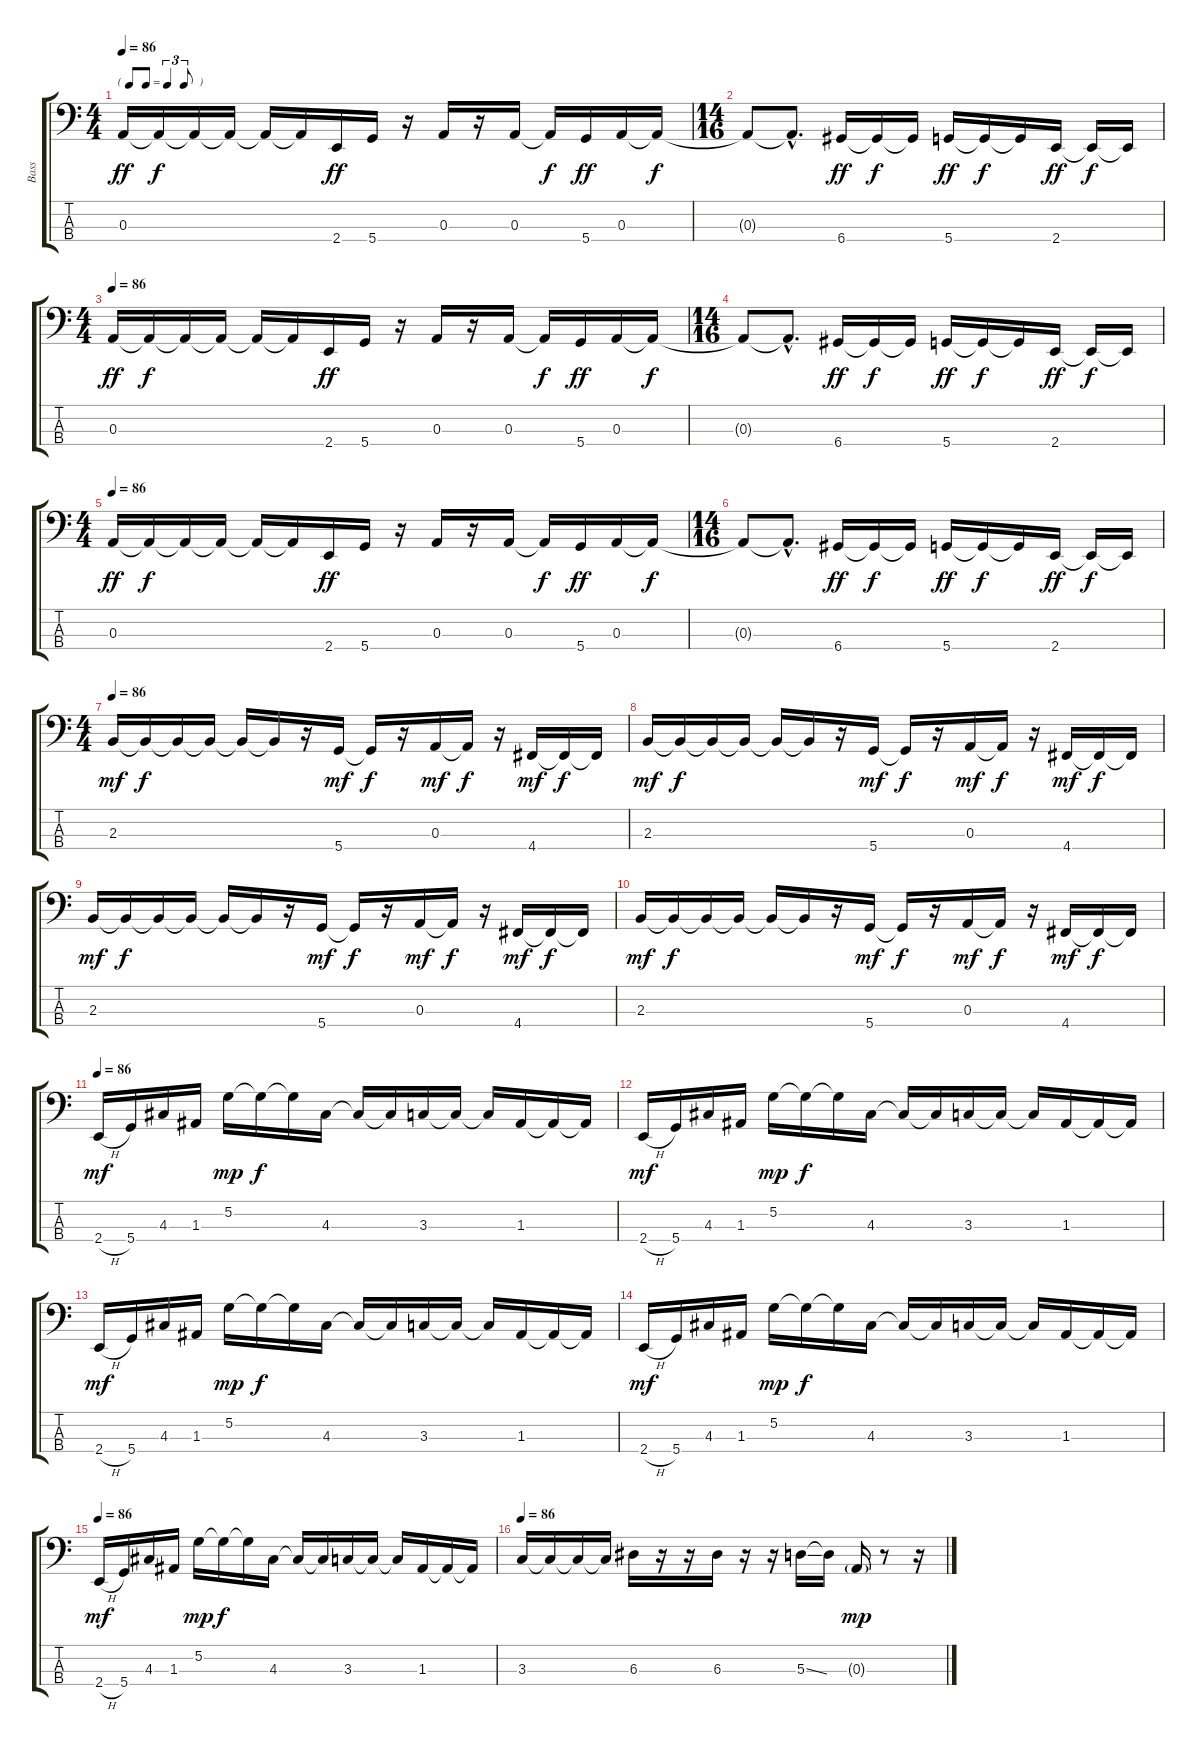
\track ("Bass" "Bass") {instrument electricbassfinger}
\staff {score tabs}
\tuning (G2 D2 A1 D1) {hide}
\ts (4 4)
\tf triplet8th
\tempo 86
\clef f4
\ks c
0.3.16{dy ff} 0.3{t}.16{dy f} 0.3{t}.16 0.3{t}.16 0.3{t}.16 0.3{t}.16 2.4.16{dy ff} 5.4.16 r.16 0.3.16 r.16 0.3.16 0.3{t}.16{dy f} 5.4.16{dy ff} 0.3.16 0.3{t}.16{dy f} |
\ts (14 16)
0.3{t}.8 0.3{hac t}.8{d} 6.4.16{dy ff} 6.4{t}.16{dy f} 6.4{t}.16 5.4.16{dy ff} 5.4{t}.16{dy f} 5.4{t}.16 2.4.16{dy ff} 2.4{t}.16{dy f} 2.4{t}.16 |
\ts (4 4)
\tempo 86
0.3.16{dy ff} 0.3{t}.16{dy f} 0.3{t}.16 0.3{t}.16 0.3{t}.16 0.3{t}.16 2.4.16{dy ff} 5.4.16 r.16 0.3.16 r.16 0.3.16 0.3{t}.16{dy f} 5.4.16{dy ff} 0.3.16 0.3{t}.16{dy f} |
\ts (14 16)
0.3{t}.8 0.3{hac t}.8{d} 6.4.16{dy ff} 6.4{t}.16{dy f} 6.4{t}.16 5.4.16{dy ff} 5.4{t}.16{dy f} 5.4{t}.16 2.4.16{dy ff} 2.4{t}.16{dy f} 2.4{t}.16 |
\ts (4 4)
\tempo 86
0.3.16{dy ff} 0.3{t}.16{dy f} 0.3{t}.16 0.3{t}.16 0.3{t}.16 0.3{t}.16 2.4.16{dy ff} 5.4.16 r.16 0.3.16 r.16 0.3.16 0.3{t}.16{dy f} 5.4.16{dy ff} 0.3.16 0.3{t}.16{dy f} |
\ts (14 16)
0.3{t}.8 0.3{hac t}.8{d} 6.4.16{dy ff} 6.4{t}.16{dy f} 6.4{t}.16 5.4.16{dy ff} 5.4{t}.16{dy f} 5.4{t}.16 2.4.16{dy ff} 2.4{t}.16{dy f} 2.4{t}.16 |
\ts (4 4)
\tempo 86
2.3.16{dy mf} 2.3{t}.16{dy f} 2.3{t}.16 2.3{t}.16 2.3{t}.16 2.3{t}.16 r.16 5.4.16{dy mf} 5.4{t}.16{dy f} r.16 0.3.16{dy mf} 0.3{t}.16{dy f} r.16 4.4.16{dy mf} 4.4{t}.16{dy f} 4.4{t}.16 |
2.3.16{dy mf} 2.3{t}.16{dy f} 2.3{t}.16 2.3{t}.16 2.3{t}.16 2.3{t}.16 r.16 5.4.16{dy mf} 5.4{t}.16{dy f} r.16 0.3.16{dy mf} 0.3{t}.16{dy f} r.16 4.4.16{dy mf} 4.4{t}.16{dy f} 4.4{t}.16 |
2.3.16{dy mf} 2.3{t}.16{dy f} 2.3{t}.16 2.3{t}.16 2.3{t}.16 2.3{t}.16 r.16 5.4.16{dy mf} 5.4{t}.16{dy f} r.16 0.3.16{dy mf} 0.3{t}.16{dy f} r.16 4.4.16{dy mf} 4.4{t}.16{dy f} 4.4{t}.16 |
2.3.16{dy mf} 2.3{t}.16{dy f} 2.3{t}.16 2.3{t}.16 2.3{t}.16 2.3{t}.16 r.16 5.4.16{dy mf} 5.4{t}.16{dy f} r.16 0.3.16{dy mf} 0.3{t}.16{dy f} r.16 4.4.16{dy mf} 4.4{t}.16{dy f} 4.4{t}.16 |
\tempo 86
2.4{h}.16{dy mf} 5.4.16 4.3.16 1.3.16 5.2.16{dy mp} 5.2{t}.16{dy f} 5.2{t}.16 4.3.16 4.3{t}.16 4.3{t}.16 3.3.16 3.3{t}.16 3.3{t}.16 1.3.16 1.3{t}.16 1.3{t}.16 |
2.4{h}.16{dy mf} 5.4.16 4.3.16 1.3.16 5.2.16{dy mp} 5.2{t}.16{dy f} 5.2{t}.16 4.3.16 4.3{t}.16 4.3{t}.16 3.3.16 3.3{t}.16 3.3{t}.16 1.3.16 1.3{t}.16 1.3{t}.16 |
2.4{h}.16{dy mf} 5.4.16 4.3.16 1.3.16 5.2.16{dy mp} 5.2{t}.16{dy f} 5.2{t}.16 4.3.16 4.3{t}.16 4.3{t}.16 3.3.16 3.3{t}.16 3.3{t}.16 1.3.16 1.3{t}.16 1.3{t}.16 |
2.4{h}.16{dy mf} 5.4.16 4.3.16 1.3.16 5.2.16{dy mp} 5.2{t}.16{dy f} 5.2{t}.16 4.3.16 4.3{t}.16 4.3{t}.16 3.3.16 3.3{t}.16 3.3{t}.16 1.3.16 1.3{t}.16 1.3{t}.16 |
\tempo 86
2.4{h}.16{dy mf} 5.4.16 4.3.16 1.3.16 5.2.16{dy mp} 5.2{t}.16{dy f} 5.2{t}.16 4.3.16 4.3{t}.16 4.3{t}.16 3.3.16 3.3{t}.16 3.3{t}.16 1.3.16 1.3{t}.16 1.3{t}.16 |
\tempo 86
3.3.16 3.3{t}.16 3.3{t}.16 3.3{t}.16 6.3.16 r.16 r.16 6.3.16 r.16 r.16 5.3{ss}.16 5.3{t}.16 0.3{g}.16{dy mp} r.8 r.16
